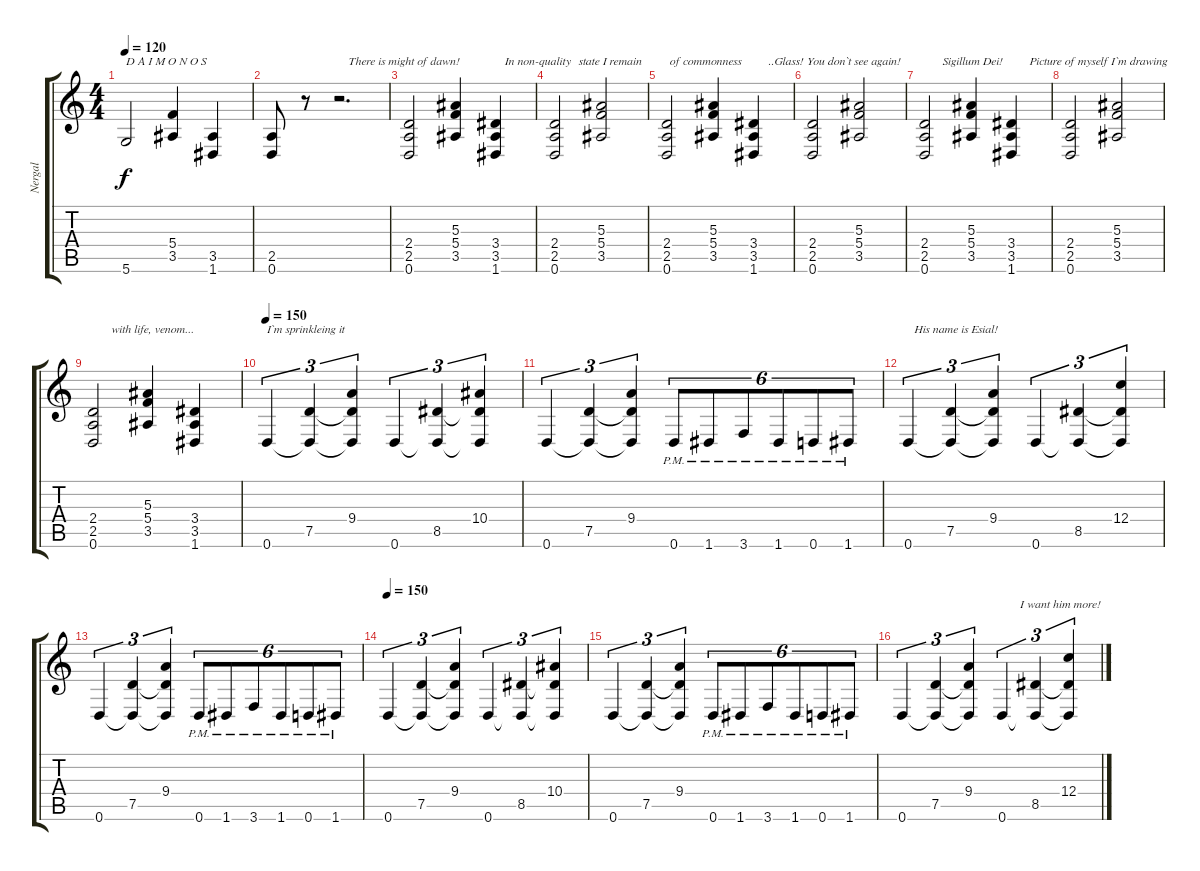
\track ("Nergal" "Nergal") {instrument distortionguitar}
\staff {score tabs}
\tuning (D4 A3 F3 C3 G2 D2) {hide}
\ts (4 4)
\tempo 120
\clef g2
\ks c
5.6.2{txt "D A I M O N O S" dy f} (5.4 3.5).4 (3.5 1.6).4 |
(2.5 0.6).8 r.8 r.2{d txt "   There is might of dawn!"} |
(2.4 2.5 0.6).2 (5.3 5.4 3.5).4 (3.4 3.5 1.6).4{txt "   In non-quality"} |
(2.4 2.5 0.6).2{txt "        state I remain"} (5.3 5.4 3.5).2 |
(2.4 2.5 0.6).2{txt " of commonness"} (5.3 5.4 3.5).4 (3.4 3.5 1.6).4{txt "     ..Glass! You don`t see again!"} |
(2.4 2.5 0.6).2 (5.3 5.4 3.5).2 |
(2.4 2.5 0.6).2{txt "      Sigillum Dei!"} (5.3 5.4 3.5).4 (3.4 3.5 1.6).4{txt "      Picture of myself I`m drawing"} |
(2.4 2.5 0.6).2 (5.3 5.4 3.5).2 |
(2.4 2.5 0.6).2{txt "      with life, venom..."} (5.3 5.4 3.5).4 (3.4 3.5 1.6).4 |
\tempo 150
0.6.4{tu (3 2) txt "I`m sprinkleing it"} (7.5 0.6{t}).4{tu (3 2)} (9.4 7.5{t} 0.6{t}).4{tu (3 2)} 0.6.4{tu (3 2)} (8.5 0.6{t}).4{tu (3 2)} (10.4 8.5{t} 0.6{t}).4{tu (3 2)} |
0.6.4{tu (3 2)} (7.5 0.6{t}).4{tu (3 2)} (9.4 7.5{t} 0.6{t}).4{tu (3 2)} 0.6{pm}.8{tu (6 4)} 1.6{pm}.8{tu (6 4)} 3.6{pm}.8{tu (6 4)} 1.6{pm}.8{tu (6 4)} 0.6{pm}.8{tu (6 4)} 1.6{pm}.8{tu (6 4)} |
0.6.4{tu (3 2) txt "  His name is Esial!"} (7.5 0.6{t}).4{tu (3 2)} (9.4 7.5{t} 0.6{t}).4{tu (3 2)} 0.6.4{tu (3 2)} (8.5 0.6{t}).4{tu (3 2)} (12.4 8.5{t} 0.6{t}).4{tu (3 2)} |
0.6.4{tu (3 2)} (7.5 0.6{t}).4{tu (3 2)} (9.4 7.5{t} 0.6{t}).4{tu (3 2)} 0.6{pm}.8{tu (6 4)} 1.6{pm}.8{tu (6 4)} 3.6{pm}.8{tu (6 4)} 1.6{pm}.8{tu (6 4)} 0.6{pm}.8{tu (6 4)} 1.6{pm}.8{tu (6 4)} |
\tempo 150
0.6.4{tu (3 2)} (7.5 0.6{t}).4{tu (3 2)} (9.4 7.5{t} 0.6{t}).4{tu (3 2)} 0.6.4{tu (3 2)} (8.5 0.6{t}).4{tu (3 2)} (10.4 8.5{t} 0.6{t}).4{tu (3 2)} |
0.6.4{tu (3 2)} (7.5 0.6{t}).4{tu (3 2)} (9.4 7.5{t} 0.6{t}).4{tu (3 2)} 0.6{pm}.8{tu (6 4)} 1.6{pm}.8{tu (6 4)} 3.6{pm}.8{tu (6 4)} 1.6{pm}.8{tu (6 4)} 0.6{pm}.8{tu (6 4)} 1.6{pm}.8{tu (6 4)} |
0.6.4{tu (3 2)} (7.5 0.6{t}).4{tu (3 2)} (9.4 7.5{t} 0.6{t}).4{tu (3 2)} 0.6.4{tu (3 2) txt "      I want him more!"} (8.5 0.6{t}).4{tu (3 2)} (12.4 8.5{t} 0.6{t}).4{tu (3 2)}
